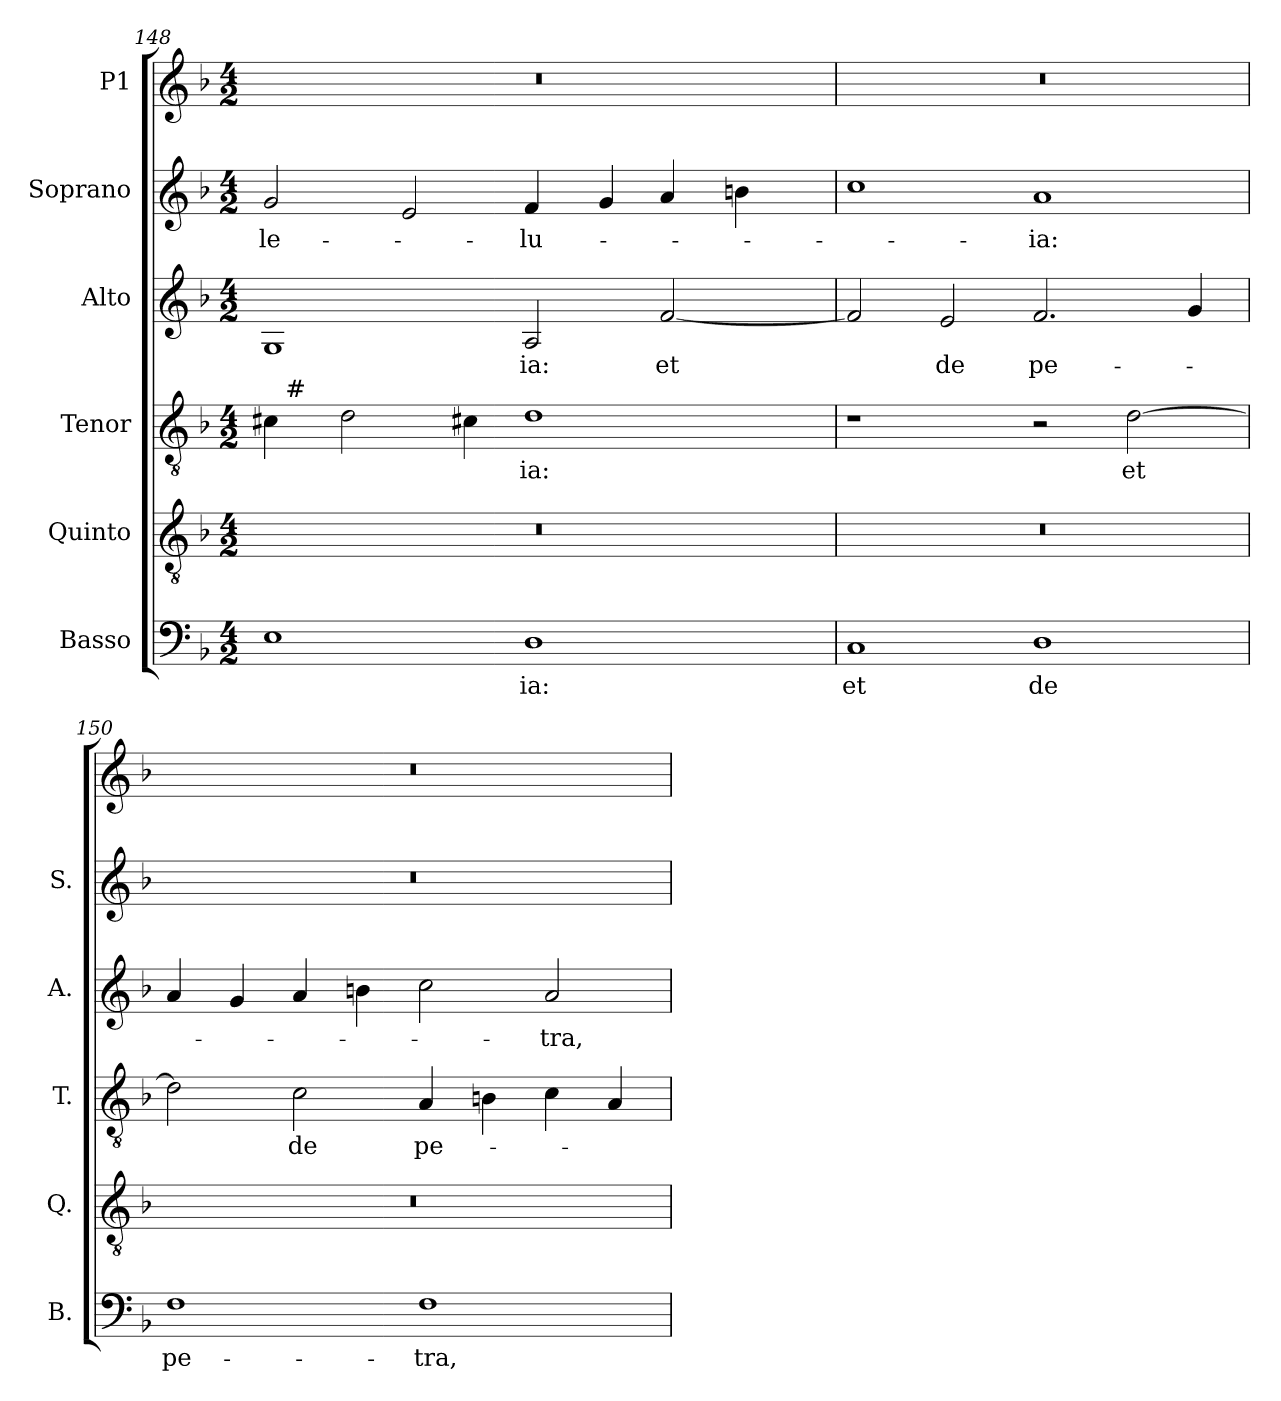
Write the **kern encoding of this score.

**kern	**text	**kern	**kern	**text	**kern	**text	**kern	**text	**kern
*part6	*part6	*part5	*part4	*part4	*part3	*part3	*part2	*part2	*part1
*staff6	*staff6	*staff5	*staff4	*staff4	*staff3	*staff3	*staff2	*staff2	*staff1
*I"Basso	*	*I"Quinto	*I"Tenor	*	*I"Alto	*	*I"Soprano	*	*I"P1
*I'B.	*	*I'Q.	*I'T.	*	*I'A.	*	*I'S.	*	*
*clefF4	*	*clefGv2	*clefGv2	*	*clefG2	*	*clefG2	*	*clefG2
*	*	*ITrd7c12	*ITrd7c12	*	*	*	*	*	*
*k[b-]	*	*k[b-]	*k[b-]	*	*k[b-]	*	*k[b-]	*	*k[b-]
*F:	*	*F:	*F:	*	*F:	*	*F:	*	*F:
*M4/2	*	*M4/2	*M4/2	*	*M4/2	*	*M4/2	*	*M4/2
=148	=148	=148	=148	=148	=148	=148	=148	=148	=148
!	!	!LO:N:vis=1	!	!	!	!	!	!	!
!	!	!	!	!	!	!	!	!LO:LY:b:color=#000000	!LO:N:vis=1
*	*	*	*^	*	*	*	*	*	*
1Ei	.	0r	4C#i\	32ryy	.	1Gi	.	2gi/	-le-	0r
.	.	.	.	256ryy	.	.	.	.	.	.
!	!	!	!	!LO:TX:a:t=#	!	!	!	!	!	!
.	.	.	.	1ryy	.	.	.	.	.	.
.	.	.	2Di\	.	.	.	.	.	.	.
.	.	.	.	.	.	.	.	2ei/	.	.
.	.	.	4C#Xi\	.	.	.	.	.	.	.
!	!LO:LY:b:color=#000000	!	!	!	!	!	!	!	!	!
!	!	!	!	!	!LO:LY:b:color=#000000	!	!	!	!	!
!	!	!	!	!	!	!	!LO:LY:b:color=#000000	!	!	!
!	!	!	!	!	!	!	!	!	!LO:LY:b:color=#000000	!
1Di	-ia:	.	1Di	.	-ia:	2Ai/	-ia:	4fi/	-lu-	.
.	.	.	.	2ryy	.	.	.	.	.	.
.	.	.	.	.	.	.	.	4gi/	.	.
!	!	!	!	!	!	!	!LO:LY:b:color=#000000	!	!	!
.	.	.	.	.	.	[2fi/	et	4ai/	.	.
.	.	.	.	4ryy	.	.	.	.	.	.
.	.	.	.	.	.	.	.	4bni\	.	.
.	.	.	.	8ryy	.	.	.	.	.	.
.	.	.	.	16ryy	.	.	.	.	.	.
.	.	.	.	64..ryy	.	.	.	.	.	.
*	*	*	*v	*v	*	*	*	*	*	*
=149	=149	=149	=149	=149	=149	=149	=149	=149	=149
*	*	*	*^	*	*	*	*	*	*
!	!LO:LY:b:color=#000000	!LO:N:vis=1	!	!	!	!	!	!	!	!LO:N:vis=1
*	*	*	*v	*v	*	*	*	*	*	*
1Ci	et	0r	1r	.	2fi/]	.	1cci	.	0r
!	!	!	!	!	!	!LO:LY:b:color=#000000	!	!	!
.	.	.	.	.	2ei/	de	.	.	.
!	!LO:LY:b:color=#000000	!	!	!	!	!	!	!	!
!	!	!	!	!	!	!LO:LY:b:color=#000000	!	!	!
!	!	!	!	!	!	!	!	!LO:LY:b:color=#000000	!
1Di	de	.	2r	.	2.fi/	pe-	1ai	-ia:	.
!	!	!	!	!LO:LY:b:color=#000000	!	!	!	!	!
.	.	.	[2Di\	et	.	.	.	.	.
.	.	.	.	.	4gi/	.	.	.	.
!!LO:PB:g=z
=150	=150	=150	=150	=150	=150	=150	=150	=150	=150
!	!LO:LY:b:color=#000000	!LO:N:vis=1	!	!	!	!	!LO:N:vis=1	!	!LO:N:vis=1
1Fi	pe-	0r	2Di\]	.	4ai/	.	0r	.	0r
.	.	.	.	.	4gi/	.	.	.	.
!	!	!	!	!LO:LY:b:color=#000000	!	!	!	!	!
.	.	.	2Ci\	de	4ai/	.	.	.	.
.	.	.	.	.	4bni\	.	.	.	.
!	!LO:LY:b:color=#000000	!	!	!	!	!	!	!	!
!	!	!	!	!LO:LY:b:color=#000000	!	!	!	!	!
1Fi	-tra,	.	4AAi/	pe-	2cci\	.	.	.	.
.	.	.	4BBni\	.	.	.	.	.	.
!	!	!	!	!	!	!LO:LY:b:color=#000000	!	!	!
.	.	.	4Ci\	.	2ai/	-tra,	.	.	.
.	.	.	4AAi/	.	.	.	.	.	.
=	=	=	=	=	=	=	=	=	=
*-	*-	*-	*-	*-	*-	*-	*-	*-	*-
